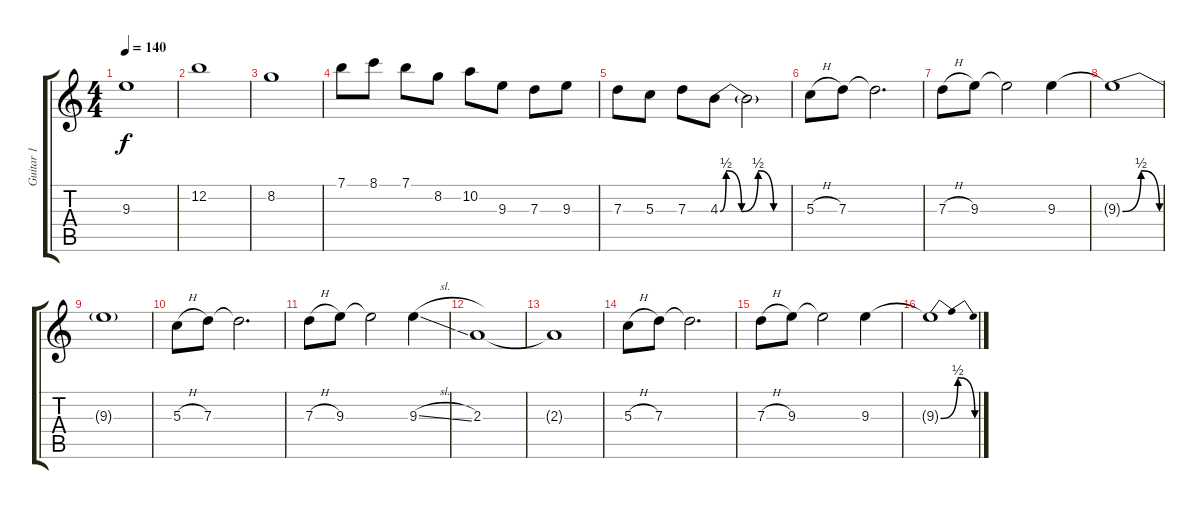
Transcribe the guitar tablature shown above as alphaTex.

\track ("Guitar 1" "Guitar 1") {instrument distortionguitar}
\staff {score tabs}
\tuning (E4 B3 G3 D3 A2 D2) {hide}
\ts (4 4)
\tempo 140
\clef g2
\ks c
9.3{t}.1{dy f} |
12.2.1 |
8.2.1 |
7.1.8 8.1.8 7.1.8 8.2.8 10.2.8 9.3.8 7.3.8 9.3.8 |
7.3.8 5.3.8 7.3.8 4.3{be (custom 0 0 5 2 18 0 32 2 45 0 60 0)}.8 4.3{t}.2 |
5.3{h}.8 7.3.8 7.3{t}.2{d} |
7.3{h}.8 9.3.8 9.3{t}.2 9.3.4 |
9.3{be (bendrelease 0 0 5 2 38 2 60 0) t}.1{volume 3} |
9.3{t}.1 |
5.3{h}.8{volume 10} 7.3.8 7.3{t}.2{d} |
7.3{h}.8 9.3.8 9.3{t}.2 9.3{sl}.4 |
2.3.1{volume 5} |
2.3{t}.1 |
5.3{h}.8{volume 10} 7.3.8 7.3{t}.2{d} |
7.3{h}.8 9.3.8 9.3{t}.2 9.3.4 |
9.3{be (bendrelease 0 0 5 2 38 2 60 0) t}.1{volume 3}
